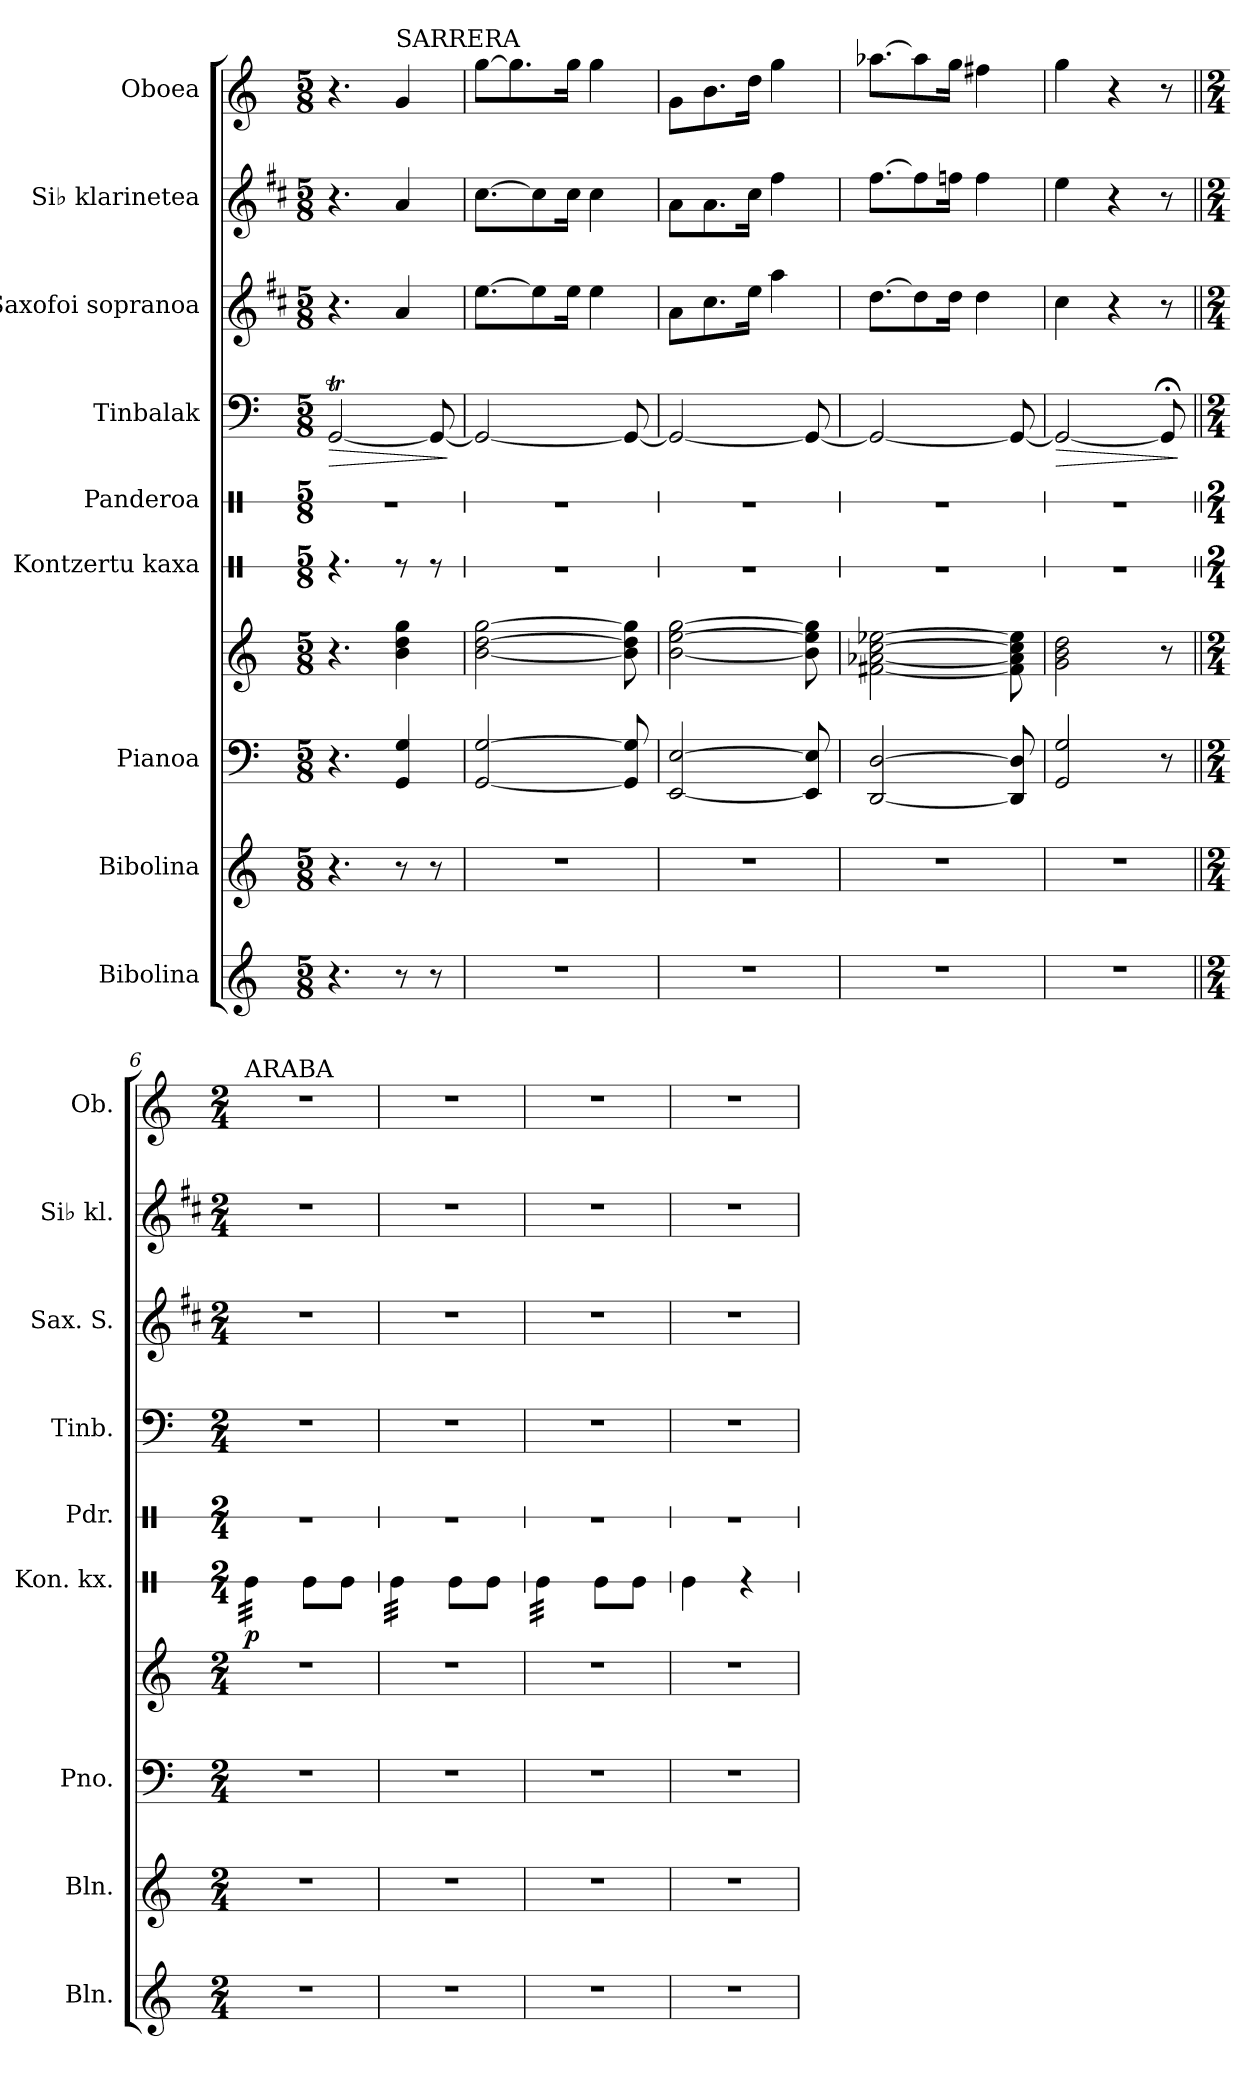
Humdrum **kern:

**kern	**kern	**kern	**kern	**kern	**dynam	**kern	**kern	**dynam	**kern	**kern	**kern
*part9	*part8	*part7	*part7	*part6	*part6	*part5	*part4	*part4	*part3	*part2	*part1
*staff10	*staff9	*staff8	*staff7	*staff6	*staff6	*staff5	*staff4	*staff4	*staff3	*staff2	*staff1
*I"Bibolina	*I"Bibolina	*I"Pianoa	*	*I"Kontzertu kaxa	*	*I"Panderoa	*I"Tinbalak	*	*I"Saxofoi sopranoa	*I"Si♭ klarinetea	*I"Oboea
*I'Bln.	*I'Bln.	*I'Pno.	*	*I'Kon. kx.	*	*I'Pdr.	*I'Tinb.	*	*I'Sax. S.	*I'Si♭ kl.	*I'Ob.
*	*	*	*	*stria1	*	*stria1	*	*	*	*	*
*clefG2	*clefG2	*clefF4	*clefG2	*clefX	*	*clefX	*clefF4	*	*clefG2	*clefG2	*clefG2
*	*	*	*	*	*	*	*	*	*ITrd1c2	*ITrd1c2	*
*k[]	*k[]	*k[]	*k[]	*k[]	*	*k[]	*k[]	*	*k[]	*k[]	*k[]
*M5/8	*M5/8	*M5/8	*M5/8	*M5/8	*	*M5/8	*M5/8	*	*M5/8	*M5/8	*M5/8
*MM70	*MM70	*MM70	*MM70	*MM70	*	*MM70	*MM70	*	*MM70	*MM70	*MM70
=1	=1	=1	=1	=1	=1	=1	=1	=1	=1	=1	=1
!	!	!	!	!	!	!	!	!LO:HP:b	!	!	!
4.r	4.r	4.r	4.r	4.r	.	8%5r	[2GGT/	>	4.r	4.r	4.r
!	!	!	!	!	!	!	!	!	!	!	!LO:TX:a:t=SARRERA
8r	8r	4GG/ 4G/	4b\ 4dd\ 4gg\	8r	.	.	.	.	4g/	4g/	4g/
8r	8r	.	.	8r	.	.	8GG/_	.	.	.	.
.	.	.	.	.	.	.	.	]	.	.	.
=2	=2	=2	=2	=2	=2	=2	=2	=2	=2	=2	=2
8%5r	8%5r	[2GG/ [2G/	[2b\ [2dd\ [2gg\	8%5r	.	8%5r	2GG/_	.	[8.dd\L	[8.b\L	[8gg\L
.	.	.	.	.	.	.	.	.	.	.	8.gg\]
.	.	.	.	.	.	.	.	.	8dd\]	8b\]	.
.	.	.	.	.	.	.	.	.	16dd\Jk	16b\Jk	16gg\Jk
.	.	.	.	.	.	.	.	.	4dd\	4b\	4gg\
.	.	8GG/] 8G/]	8b\] 8dd\] 8gg\]	.	.	.	8GG/_	.	.	.	.
=3	=3	=3	=3	=3	=3	=3	=3	=3	=3	=3	=3
8%5r	8%5r	[2EE/ [2E/	[2b\ [2ee\ [2gg\	8%5r	.	8%5r	2GG/_	.	8g\L	8g\L	8g\L
.	.	.	.	.	.	.	.	.	8.b\	8.g\	8.b\
.	.	.	.	.	.	.	.	.	16dd\Jk	16b\Jk	16dd\Jk
.	.	.	.	.	.	.	.	.	4gg\	4ee\	4gg\
.	.	8EE/] 8E/]	8b\] 8ee\] 8gg\]	.	.	.	8GG/_	.	.	.	.
=4	=4	=4	=4	=4	=4	=4	=4	=4	=4	=4	=4
8%5r	8%5r	[2DD/ [2D/	[2f#X\ [2a-X\ [2cc\ [2ee-X\	8%5r	.	8%5r	2GG/_	.	[8.cc\L	[8.ee\L	[8.aa-X\L
.	.	.	.	.	.	.	.	.	8cc\]	8ee\]	8aa-\]
.	.	.	.	.	.	.	.	.	16cc\Jk	16ee-X\Jk	16gg\Jk
.	.	.	.	.	.	.	.	.	4cc\	4ee-\	4ff#X\
.	.	8DD/] 8D/]	8f#\] 8a-\] 8cc\] 8ee-\]	.	.	.	8GG/_	.	.	.	.
=5	=5	=5	=5	=5	=5	=5	=5	=5	=5	=5	=5
!	!	!	!	!	!	!	!	!LO:HP:b	!	!	!
8%5r	8%5r	2GG/ 2G/	2g\ 2b\ 2dd\	8%5r	.	8%5r	2GG/_	>	4b\	4dd\	4gg\
.	.	.	.	.	.	.	.	.	4r	4r	4r
.	.	8r	8r	.	.	.	8GG;</]	.	8r	8r	8r
.	.	.	.	.	.	.	.	]	.	.	.
=6||	=6||	=6||	=6||	=6||	=6||	=6||	=6||	=6||	=6||	=6||	=6||
*M2/4	*M2/4	*M2/4	*M2/4	*M2/4	*	*M2/4	*M2/4	*	*M2/4	*M2/4	*M2/4
*	*	*	*	*	*	*	*	*	*	*	*MM92
!	!	!	!	!	!	!	!	!	!	!	!LO:TX:a:t=ARABA
!	!	!	!	!	!LO:DY:b	!	!	!	!	!	!
*	*	*	*	*tremolo	*	*	*	*	*	*	*
2r	2r	2r	2r	32Re\LLL	p	2r	2r	.	2r	2r	2r
.	.	.	.	32Re\	.	.	.	.	.	.	.
.	.	.	.	32Re\	.	.	.	.	.	.	.
.	.	.	.	32Re\	.	.	.	.	.	.	.
.	.	.	.	32Re\	.	.	.	.	.	.	.
.	.	.	.	32Re\	.	.	.	.	.	.	.
.	.	.	.	32Re\	.	.	.	.	.	.	.
.	.	.	.	32Re\JJJ	.	.	.	.	.	.	.
*	*	*	*	*Xtremolo	*	*	*	*	*	*	*
.	.	.	.	8Re\L	.	.	.	.	.	.	.
.	.	.	.	8Re\J	.	.	.	.	.	.	.
!!LO:PB:g=z
=7	=7	=7	=7	=7	=7	=7	=7	=7	=7	=7	=7
*	*	*	*	*tremolo	*	*	*	*	*	*	*
2r	2r	2r	2r	32Re\LLL	.	2r	2r	.	2r	2r	2r
.	.	.	.	32Re\	.	.	.	.	.	.	.
.	.	.	.	32Re\	.	.	.	.	.	.	.
.	.	.	.	32Re\	.	.	.	.	.	.	.
.	.	.	.	32Re\	.	.	.	.	.	.	.
.	.	.	.	32Re\	.	.	.	.	.	.	.
.	.	.	.	32Re\	.	.	.	.	.	.	.
.	.	.	.	32Re\JJJ	.	.	.	.	.	.	.
*	*	*	*	*Xtremolo	*	*	*	*	*	*	*
.	.	.	.	8Re\L	.	.	.	.	.	.	.
.	.	.	.	8Re\J	.	.	.	.	.	.	.
=8	=8	=8	=8	=8	=8	=8	=8	=8	=8	=8	=8
*	*	*	*	*tremolo	*	*	*	*	*	*	*
2r	2r	2r	2r	32Re\LLL	.	2r	2r	.	2r	2r	2r
.	.	.	.	32Re\	.	.	.	.	.	.	.
.	.	.	.	32Re\	.	.	.	.	.	.	.
.	.	.	.	32Re\	.	.	.	.	.	.	.
.	.	.	.	32Re\	.	.	.	.	.	.	.
.	.	.	.	32Re\	.	.	.	.	.	.	.
.	.	.	.	32Re\	.	.	.	.	.	.	.
.	.	.	.	32Re\JJJ	.	.	.	.	.	.	.
*	*	*	*	*Xtremolo	*	*	*	*	*	*	*
.	.	.	.	8Re\L	.	.	.	.	.	.	.
.	.	.	.	8Re\J	.	.	.	.	.	.	.
=9	=9	=9	=9	=9	=9	=9	=9	=9	=9	=9	=9
2r	2r	2r	2r	4Re\	.	2r	2r	.	2r	2r	2r
.	.	.	.	4r	.	.	.	.	.	.	.
=	=	=	=	=	=	=	=	=	=	=	=
*-	*-	*-	*-	*-	*-	*-	*-	*-	*-	*-	*-
